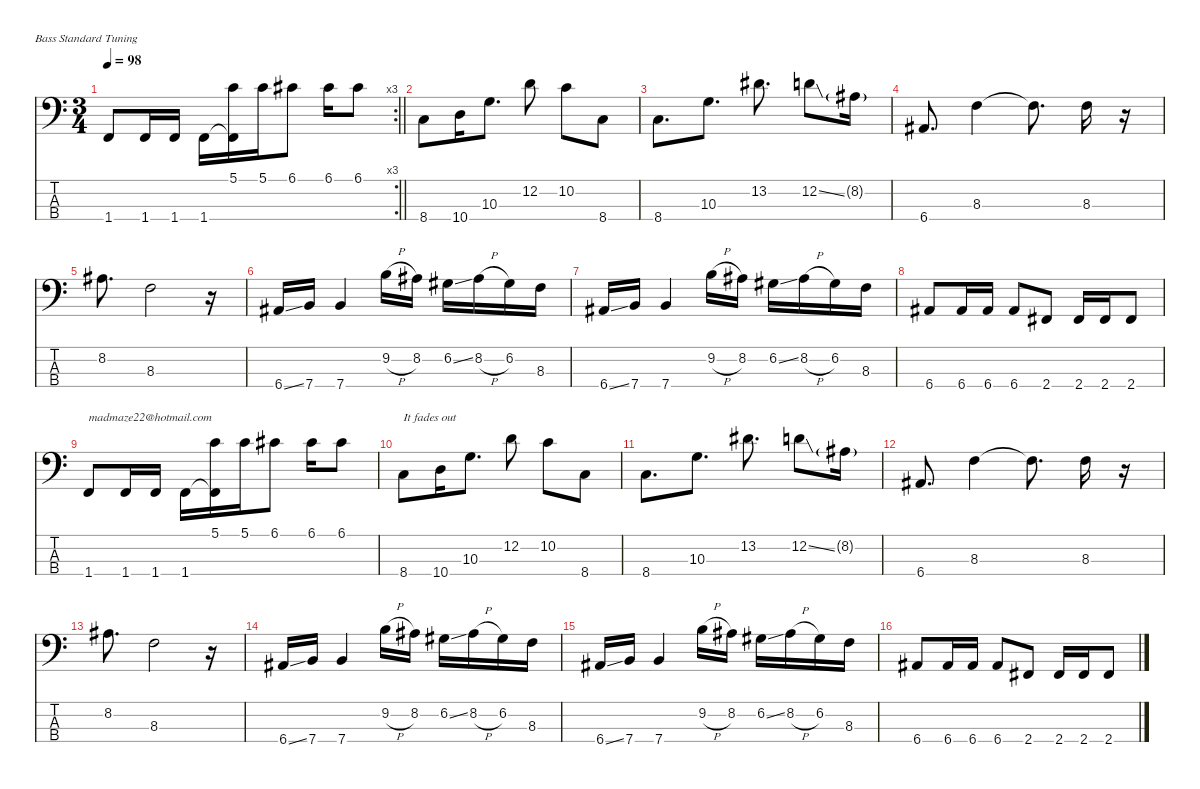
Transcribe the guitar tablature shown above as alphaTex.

\defaultSystemsLayout 4
\hideDynamics
\bracketExtendMode nobrackets
\singleTrackTrackNamePolicy hidden
\multiTrackTrackNamePolicy hidden
\firstSystemTrackNameMode fullname
\firstSystemTrackNameOrientation horizontal
\otherSystemsTrackNameOrientation horizontal
\track ("Bass" "el.bs.") {instrument electricbassfinger}
\staff {score tabs}
\tuning (G2 D2 A1 E1)
\rc 3
\ts (3 4)
\tempo 98
\clef f4
\barLineRight lightlight
\ks c
1.4.8{dy ff beam Up} 1.4.16{beam Up} 1.4.16{beam Up} 1.4.16{beam Down} (5.1 1.4{t}).16{dy fff beam Down} 5.1.16{beam Down} 6.1{acc #}.8{beam Down} 6.1{acc #}.16{beam Down} 6.1{acc #}.8{beam Down} |
8.4.8{dy ff beam Down} 10.4.16{beam Down} 10.3.8{d dy f beam Down} 12.2.8{dy fff beam Down} 10.2.8{beam Down} 8.4.8{dy ff beam Down} |
8.4.8{d beam Down} 10.3.8{d dy fff beam Down} 13.2{acc #}.8{d dy ff beam Down} 12.2{ss}.8{beam Down} 8.2{g acc #}.16{dy mf beam Down} |
6.4{acc #}.8{d dy fff beam Up} 8.3.4{beam Down} 8.3{t}.8{d dy f beam Down} 8.3.16{dy fff beam Down} r.16{beam Down} |
8.2{acc #}.8{d beam Down} 8.3.2{beam Down} r.16{beam Down} |
6.4{ss acc #}.16{dy ff beam Up} 7.4.16{beam Up} 7.4.4{beam Up} 9.2{h}.16{beam Down} 8.2{acc #}.16{beam Down} 6.2{ss acc #}.16{beam Down} 8.2{h acc #}.16{beam Down} 6.2{acc #}.16{beam Down} 8.3.16{beam Down} |
6.4{ss acc #}.16{beam Up} 7.4.16{beam Up} 7.4.4{beam Up} 9.2{h}.16{beam Down} 8.2{acc #}.16{beam Down} 6.2{ss acc #}.16{beam Down} 8.2{h acc #}.16{beam Down} 6.2{acc #}.16{beam Down} 8.3.16{beam Down} |
6.4{acc #}.8{dy f beam Up} 6.4{acc #}.16{beam Up} 6.4{acc #}.16{beam Up} 6.4{acc #}.8{beam Up} 2.4{acc #}.8{dy ff beam Up} 2.4{acc #}.16{beam Up} 2.4{acc #}.16{beam Up} 2.4{acc #}.8{beam Up} |
1.4.8{txt "madmaze22@hotmail.com" beam Up} 1.4.16{beam Up} 1.4.16{beam Up} 1.4.16{beam Down} (5.1 1.4{t}).16{dy fff beam Down} 5.1.16{beam Down} 6.1{acc #}.8{beam Down} 6.1{acc #}.16{beam Down} 6.1{acc #}.8{beam Down} |
8.4.8{txt "It fades out " dy ff beam Down} 10.4.16{beam Down} 10.3.8{d dy f beam Down} 12.2.8{dy fff beam Down} 10.2.8{beam Down} 8.4.8{dy ff beam Down} |
8.4.8{d beam Down} 10.3.8{d dy fff beam Down} 13.2{acc #}.8{d dy ff beam Down} 12.2{ss}.8{beam Down} 8.2{g acc #}.16{dy mf beam Down} |
6.4{acc #}.8{d dy fff beam Up} 8.3.4{beam Down} 8.3{t}.8{d dy f beam Down} 8.3.16{dy fff beam Down} r.16{beam Down} |
8.2{acc #}.8{d beam Down} 8.3.2{beam Down} r.16{beam Down} |
6.4{ss acc #}.16{dy ff beam Up} 7.4.16{beam Up} 7.4.4{beam Up} 9.2{h}.16{beam Down} 8.2{acc #}.16{beam Down} 6.2{ss acc #}.16{beam Down} 8.2{h acc #}.16{beam Down} 6.2{acc #}.16{beam Down} 8.3.16{beam Down} |
6.4{ss acc #}.16{beam Up} 7.4.16{beam Up} 7.4.4{beam Up} 9.2{h}.16{beam Down} 8.2{acc #}.16{beam Down} 6.2{ss acc #}.16{beam Down} 8.2{h acc #}.16{beam Down} 6.2{acc #}.16{beam Down} 8.3.16{beam Down} |
6.4{acc #}.8{dy f beam Up} 6.4{acc #}.16{beam Up} 6.4{acc #}.16{beam Up} 6.4{acc #}.8{beam Up} 2.4{acc #}.8{dy ff beam Up} 2.4{acc #}.16{beam Up} 2.4{acc #}.16{beam Up} 2.4{acc #}.8{beam Up}
